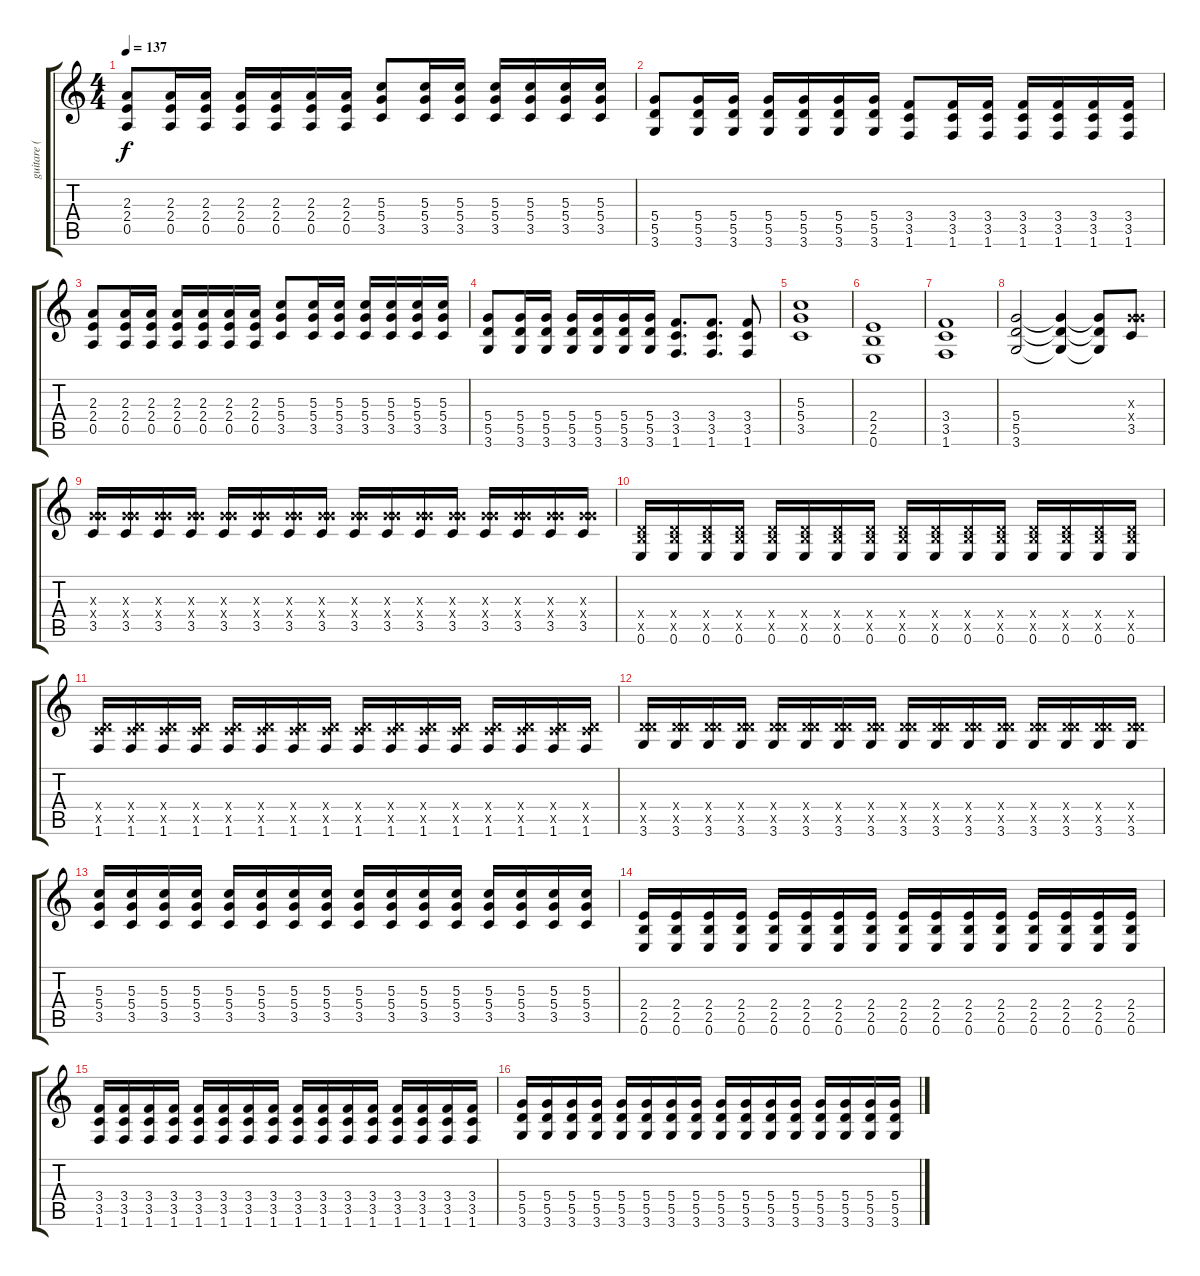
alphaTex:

\track ("guitare ( Frederiksen ) " "guitare ( ") {instrument distortionguitar}
\staff {score tabs}
\tuning (E4 B3 G3 D3 A2 E2) {hide}
\ts (4 4)
\tempo 137
\clef g2
\ks c
(2.3 2.4 0.5).8{dy f} (2.3 2.4 0.5).16 (2.3 2.4 0.5).16 (2.3 2.4 0.5).16 (2.3 2.4 0.5).16 (2.3 2.4 0.5).16 (2.3 2.4 0.5).16 (5.3 5.4 3.5).8 (5.3 5.4 3.5).16 (5.3 5.4 3.5).16 (5.3 5.4 3.5).16 (5.3 5.4 3.5).16 (5.3 5.4 3.5).16 (5.3 5.4 3.5).16 |
(5.4 5.5 3.6).8 (5.4 5.5 3.6).16 (5.4 5.5 3.6).16 (5.4 5.5 3.6).16 (5.4 5.5 3.6).16 (5.4 5.5 3.6).16 (5.4 5.5 3.6).16 (3.4 3.5 1.6).8 (3.4 3.5 1.6).16 (3.4 3.5 1.6).16 (3.4 3.5 1.6).16 (3.4 3.5 1.6).16 (3.4 3.5 1.6).16 (3.4 3.5 1.6).16 |
(2.3 2.4 0.5).8 (2.3 2.4 0.5).16 (2.3 2.4 0.5).16 (2.3 2.4 0.5).16 (2.3 2.4 0.5).16 (2.3 2.4 0.5).16 (2.3 2.4 0.5).16 (5.3 5.4 3.5).8 (5.3 5.4 3.5).16 (5.3 5.4 3.5).16 (5.3 5.4 3.5).16 (5.3 5.4 3.5).16 (5.3 5.4 3.5).16 (5.3 5.4 3.5).16 |
(5.4 5.5 3.6).8 (5.4 5.5 3.6).16 (5.4 5.5 3.6).16 (5.4 5.5 3.6).16 (5.4 5.5 3.6).16 (5.4 5.5 3.6).16 (5.4 5.5 3.6).16 (3.4 3.5 1.6).8{d} (3.4 3.5 1.6).8{d} (3.4 3.5 1.6).8 |
(5.3 5.4 3.5).1{volume 16 instrument electricguitarclean} |
(2.4 2.5 0.6).1 |
(3.4 3.5 1.6).1 |
(5.4 5.5 3.6).2 (5.4{t} 5.5{t} 3.6{t}).4 (5.4{t} 5.5{t} 3.6{t}).8 (0.3{x} 5.4{x} 3.5).8{volume 5 instrument distortionguitar} |
(0.3{x} 5.4{x} 3.5).16 (0.3{x} 5.4{x} 3.5).16 (0.3{x} 5.4{x} 3.5).16 (0.3{x} 5.4{x} 3.5).16 (0.3{x} 5.4{x} 3.5).16 (0.3{x} 5.4{x} 3.5).16 (0.3{x} 5.4{x} 3.5).16 (0.3{x} 5.4{x} 3.5).16 (0.3{x} 5.4{x} 3.5).16 (0.3{x} 5.4{x} 3.5).16 (0.3{x} 5.4{x} 3.5).16 (0.3{x} 5.4{x} 3.5).16 (0.3{x} 5.4{x} 3.5).16 (0.3{x} 5.4{x} 3.5).16 (0.3{x} 5.4{x} 3.5).16 (0.3{x} 5.4{x} 3.5).16 |
(0.4{x} 2.5{x} 0.6).16 (0.4{x} 2.5{x} 0.6).16 (0.4{x} 2.5{x} 0.6).16 (0.4{x} 2.5{x} 0.6).16 (0.4{x} 2.5{x} 0.6).16 (0.4{x} 2.5{x} 0.6).16 (0.4{x} 2.5{x} 0.6).16 (0.4{x} 2.5{x} 0.6).16 (0.4{x} 2.5{x} 0.6).16 (0.4{x} 2.5{x} 0.6).16 (0.4{x} 2.5{x} 0.6).16 (0.4{x} 2.5{x} 0.6).16 (0.4{x} 2.5{x} 0.6).16 (0.4{x} 2.5{x} 0.6).16 (0.4{x} 2.5{x} 0.6).16 (0.4{x} 2.5{x} 0.6).16 |
(0.4{x} 3.5{x} 1.6).16 (0.4{x} 3.5{x} 1.6).16 (0.4{x} 3.5{x} 1.6).16 (0.4{x} 3.5{x} 1.6).16 (0.4{x} 3.5{x} 1.6).16 (0.4{x} 3.5{x} 1.6).16 (0.4{x} 3.5{x} 1.6).16 (0.4{x} 3.5{x} 1.6).16 (0.4{x} 3.5{x} 1.6).16 (0.4{x} 3.5{x} 1.6).16 (0.4{x} 3.5{x} 1.6).16 (0.4{x} 3.5{x} 1.6).16 (0.4{x} 3.5{x} 1.6).16 (0.4{x} 3.5{x} 1.6).16 (0.4{x} 3.5{x} 1.6).16 (0.4{x} 3.5{x} 1.6).16 |
(0.4{x} 5.5{x} 3.6).16 (0.4{x} 5.5{x} 3.6).16 (0.4{x} 5.5{x} 3.6).16 (0.4{x} 5.5{x} 3.6).16 (0.4{x} 5.5{x} 3.6).16 (0.4{x} 5.5{x} 3.6).16 (0.4{x} 5.5{x} 3.6).16 (0.4{x} 5.5{x} 3.6).16 (0.4{x} 5.5{x} 3.6).16 (0.4{x} 5.5{x} 3.6).16 (0.4{x} 5.5{x} 3.6).16 (0.4{x} 5.5{x} 3.6).16 (0.4{x} 5.5{x} 3.6).16 (0.4{x} 5.5{x} 3.6).16 (0.4{x} 5.5{x} 3.6).16 (0.4{x} 5.5{x} 3.6).16 |
(5.3 5.4 3.5).16 (5.3 5.4 3.5).16 (5.3 5.4 3.5).16 (5.3 5.4 3.5).16 (5.3 5.4 3.5).16 (5.3 5.4 3.5).16 (5.3 5.4 3.5).16 (5.3 5.4 3.5).16 (5.3 5.4 3.5).16 (5.3 5.4 3.5).16 (5.3 5.4 3.5).16 (5.3 5.4 3.5).16 (5.3 5.4 3.5).16 (5.3 5.4 3.5).16 (5.3 5.4 3.5).16 (5.3 5.4 3.5).16 |
(2.4 2.5 0.6).16 (2.4 2.5 0.6).16 (2.4 2.5 0.6).16 (2.4 2.5 0.6).16 (2.4 2.5 0.6).16 (2.4 2.5 0.6).16 (2.4 2.5 0.6).16 (2.4 2.5 0.6).16 (2.4 2.5 0.6).16 (2.4 2.5 0.6).16 (2.4 2.5 0.6).16 (2.4 2.5 0.6).16 (2.4 2.5 0.6).16 (2.4 2.5 0.6).16 (2.4 2.5 0.6).16 (2.4 2.5 0.6).16 |
(3.4 3.5 1.6).16 (3.4 3.5 1.6).16 (3.4 3.5 1.6).16 (3.4 3.5 1.6).16 (3.4 3.5 1.6).16 (3.4 3.5 1.6).16 (3.4 3.5 1.6).16 (3.4 3.5 1.6).16 (3.4 3.5 1.6).16 (3.4 3.5 1.6).16 (3.4 3.5 1.6).16 (3.4 3.5 1.6).16 (3.4 3.5 1.6).16 (3.4 3.5 1.6).16 (3.4 3.5 1.6).16 (3.4 3.5 1.6).16 |
(5.4 5.5 3.6).16 (5.4 5.5 3.6).16 (5.4 5.5 3.6).16 (5.4 5.5 3.6).16 (5.4 5.5 3.6).16 (5.4 5.5 3.6).16 (5.4 5.5 3.6).16 (5.4 5.5 3.6).16 (5.4 5.5 3.6).16 (5.4 5.5 3.6).16 (5.4 5.5 3.6).16 (5.4 5.5 3.6).16 (5.4 5.5 3.6).16 (5.4 5.5 3.6).16 (5.4 5.5 3.6).16 (5.4 5.5 3.6).16
